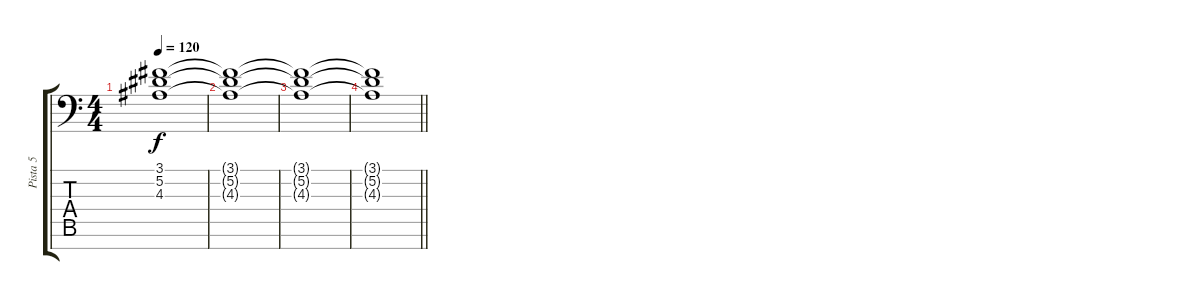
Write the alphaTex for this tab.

\track ("Pista 5" "Pista 5") {instrument synthstrings1}
\staff {score tabs}
\tuning (Eb4 Bb3 Gb3 Db3 Ab2 Eb2 Bb1) {hide}
\ts (4 4)
\tempo 120
\clef f4
\ks c
(3.1{t} 5.2{t} 4.3{t}).1{dy f} |
(3.1{t} 5.2{t} 4.3{t}).1 |
(3.1{t} 5.2{t} 4.3{t}).1 |
\barLineRight lightlight
(3.1{t} 5.2{t} 4.3{t}).1
